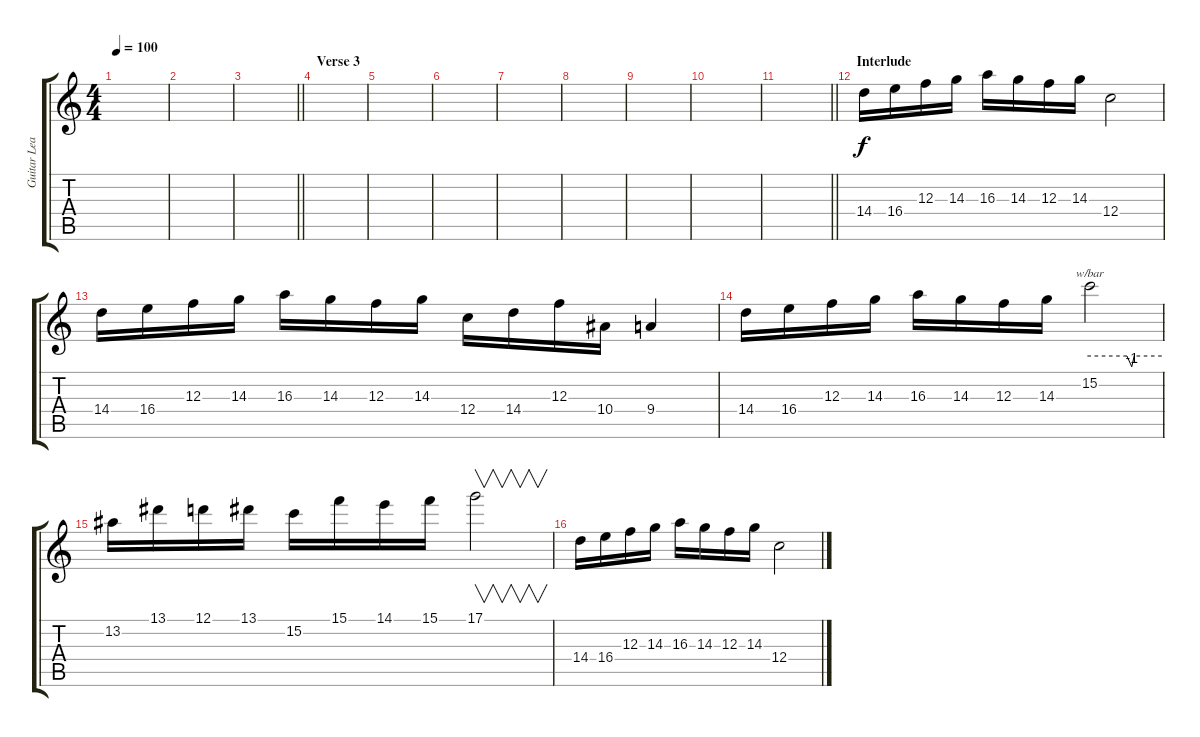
\track ("Guitar Lead" "Guitar Lea") {instrument distortionguitar}
\staff {score tabs}
\tuning (D4 A3 F3 C3 G2 D2) {hide}
\ts (4 4)
\tempo 100
\clef g2
\ks c
|
|
\barLineRight lightlight
|
\section ("" "Verse 3")
|
|
|
|
|
|
|
\barLineRight lightlight
|
\section ("" "Interlude")
14.4.16 16.4.16 12.3.16 14.3.16 16.3.16 14.3.16 12.3.16 14.3.16 12.4.2 |
14.4.16 16.4.16 12.3.16 14.3.16 16.3.16 14.3.16 12.3.16 14.3.16 12.4.16 14.4.16 12.3.16 10.4.16 9.4.4 |
14.4.16 16.4.16 12.3.16 14.3.16 16.3.16 14.3.16 12.3.16 14.3.16 15.2.2{tbe (custom default 0 0 31 0 35 -4 37 0 60 0)} |
13.2.16 13.1.16 12.1.16 13.1.16 15.2.16 15.1.16 14.1.16 15.1.16 17.1.2{v} |
14.4.16 16.4.16 12.3.16 14.3.16 16.3.16 14.3.16 12.3.16 14.3.16 12.4.2
